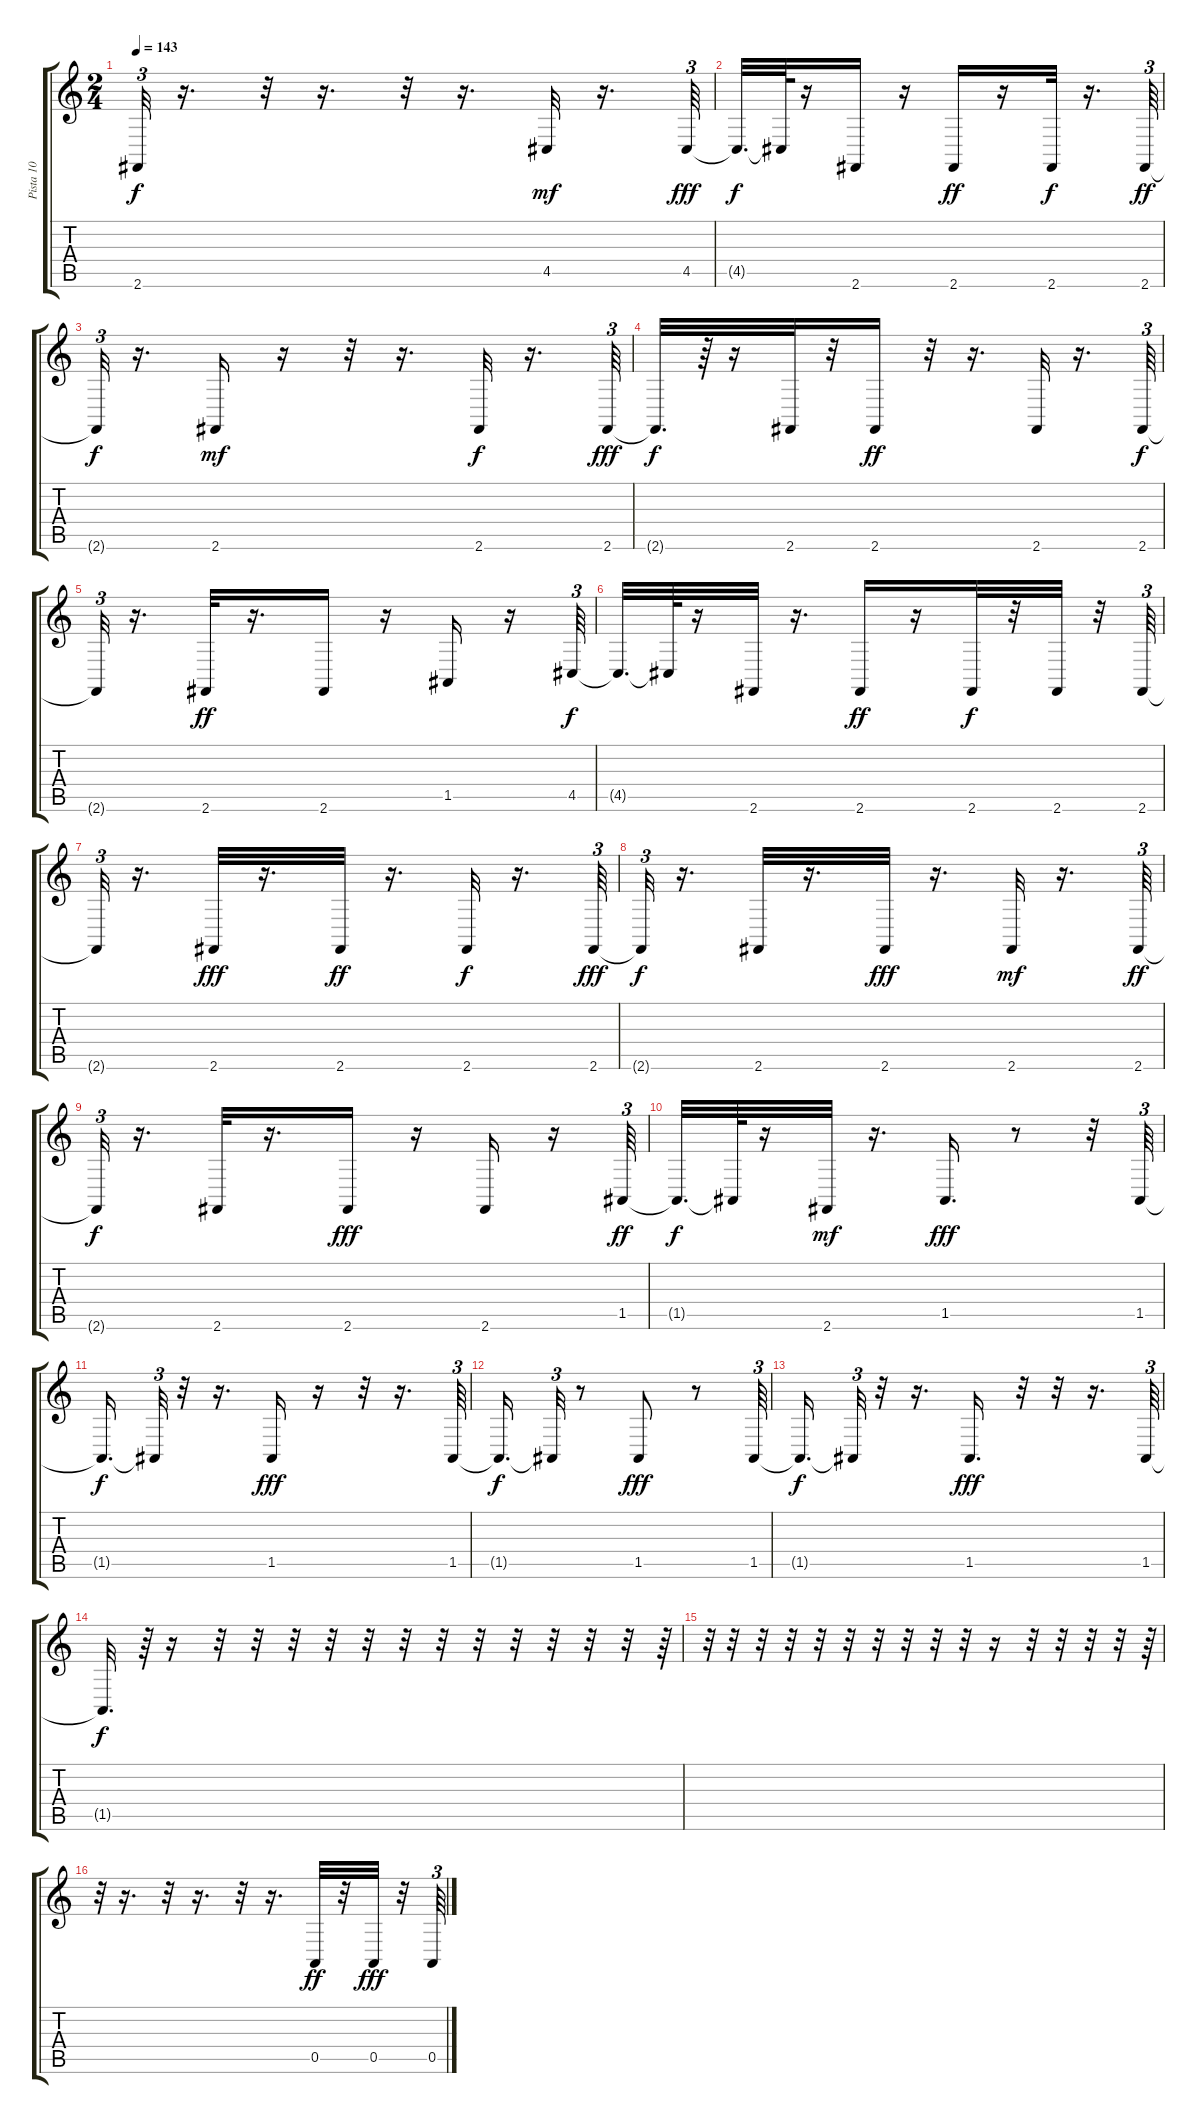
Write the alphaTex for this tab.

\track ("Pista 10" "Pista 10") {instrument acousticgrandpiano}
\staff {score tabs}
\tuning (E4 B3 G3 D3 A2 E2) {hide}
\ts (2 4)
\tempo 143
\clef g2
\ks c
2.6{t}.32{tu (3 2) dy f} r.16{d} r.32 r.16{d} r.32 r.16{d} 4.5.32{dy mf} r.16{d} 4.5.64{tu (3 2) dy fff} |
4.5{t}.32{d dy f} 4.5{t}.64 r.16 2.6.16 r.16 2.6.16{dy ff} r.16 2.6.32{dy f} r.16{d} 2.6.64{tu (3 2) dy ff} |
2.6{t}.32{tu (3 2) dy f} r.16{d} 2.6.16{dy mf} r.16 r.32 r.16{d} 2.6.32{dy f} r.16{d} 2.6.64{tu (3 2) dy fff} |
2.6{t}.32{d dy f} r.64 r.16 2.6.32 r.32 2.6.16{dy ff} r.32 r.16{d} 2.6.32 r.16{d} 2.6.64{tu (3 2) dy f} |
2.6{t}.32{tu (3 2)} r.16{d} 2.6.32{dy ff} r.16{d} 2.6.16 r.16 1.5.16 r.16 4.5.64{tu (3 2) dy f} |
4.5{t}.32{d} 4.5{t}.64 r.16 2.6.32 r.16{d} 2.6.16{dy ff} r.16 2.6.32{dy f} r.32 2.6.32 r.32 2.6.64{tu (3 2)} |
2.6{t}.32{tu (3 2)} r.16{d} 2.6.32{dy fff} r.16{d} 2.6.32{dy ff} r.16{d} 2.6.32{dy f} r.16{d} 2.6.64{tu (3 2) dy fff} |
2.6{t}.32{tu (3 2) dy f} r.16{d} 2.6.32 r.16{d} 2.6.32{dy fff} r.16{d} 2.6.32{dy mf} r.16{d} 2.6.64{tu (3 2) dy ff} |
2.6{t}.32{tu (3 2) dy f} r.16{d} 2.6.32 r.16{d} 2.6.16{dy fff} r.16 2.6.16 r.16 1.5.64{tu (3 2) dy ff} |
1.5{t}.32{d dy f} 1.5{t}.64 r.16 2.6.32{dy mf} r.16{d} 1.5.16{d dy fff} r.8 r.32 1.5.64{tu (3 2)} |
1.5{t}.16{d dy f} 1.5{t}.32{tu (3 2)} r.32 r.16{d} 1.5.16{dy fff} r.16 r.32 r.16{d} 1.5.64{tu (3 2)} |
1.5{t}.16{d dy f} 1.5{t}.32{tu (3 2)} r.8 1.5.8{dy fff} r.8 1.5.64{tu (3 2)} |
1.5{t}.16{d dy f} 1.5{t}.32{tu (3 2)} r.32 r.16{d} 1.5.16{d dy fff} r.32 r.32 r.16{d} 1.5.64{tu (3 2)} |
1.5{t}.32{d dy f} r.64 r.16 r.32 r.32 r.32 r.32 r.32 r.32 r.32 r.32 r.32 r.32 r.32 r.32 r.64{tu (3 2)} |
r.32{tu (3 2)} r.32 r.32 r.32 r.32 r.32 r.32 r.32 r.32 r.32 r.16 r.32 r.32 r.32 r.32 r.64{tu (3 2)} |
r.32{tu (3 2)} r.16{d} r.32 r.16{d} r.32 r.16{d} 0.5.32{dy ff} r.32 0.5.32{dy fff} r.32 0.5.64{tu (3 2)}
